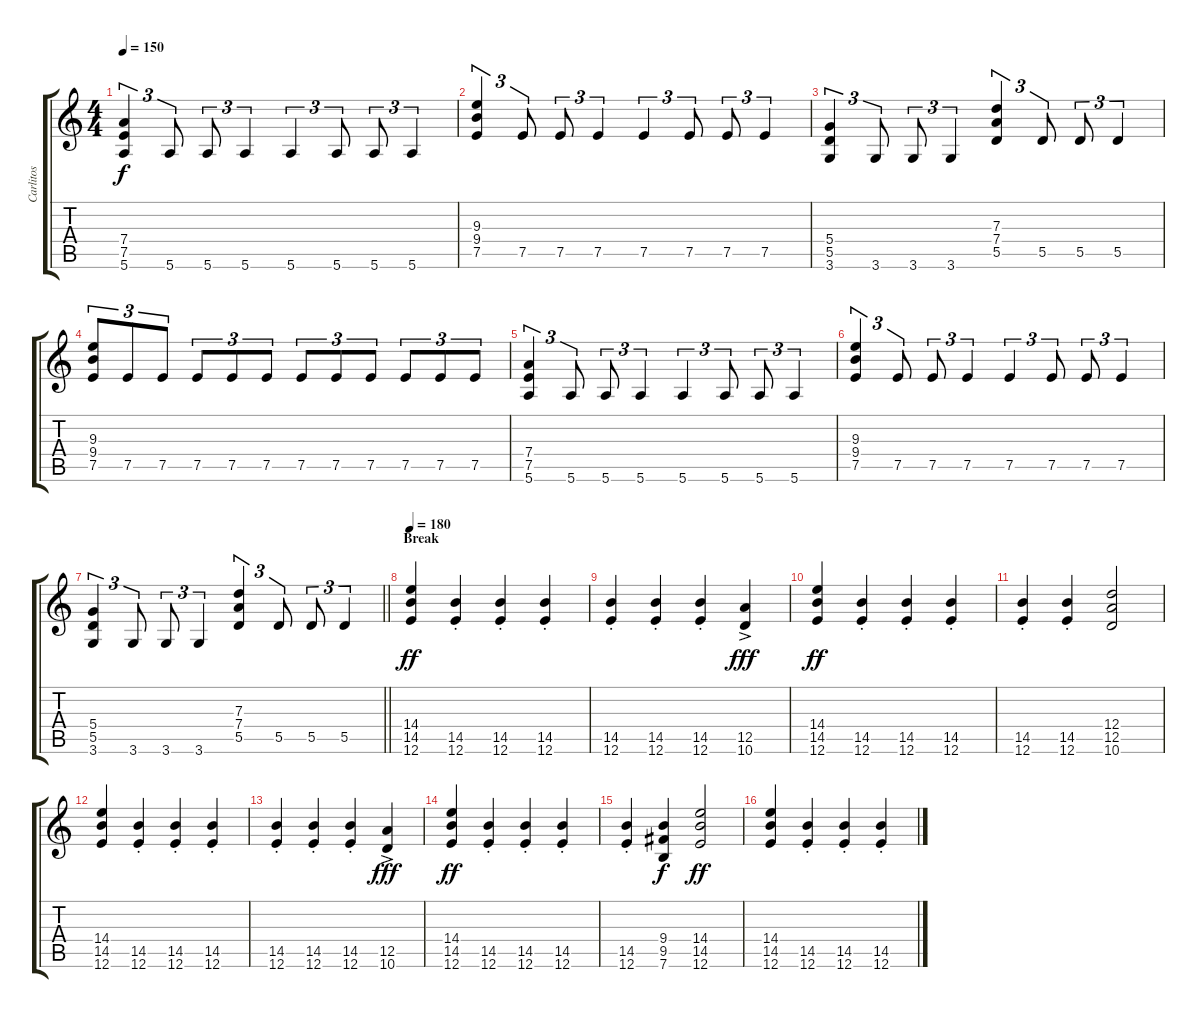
\track ("Carlitos" "Carlitos") {instrument overdrivenguitar}
\staff {score tabs}
\tuning (E4 B3 G3 D3 A2 E2) {hide}
\ts (4 4)
\tempo 150
\clef g2
\ks c
(7.4 7.5 5.6).4{tu (3 2) dy f} 5.6.8{tu (3 2)} 5.6.8{tu (3 2)} 5.6.4{tu (3 2)} 5.6.4{tu (3 2)} 5.6.8{tu (3 2)} 5.6.8{tu (3 2)} 5.6.4{tu (3 2)} |
(9.3 9.4 7.5).4{tu (3 2)} 7.5.8{tu (3 2)} 7.5.8{tu (3 2)} 7.5.4{tu (3 2)} 7.5.4{tu (3 2)} 7.5.8{tu (3 2)} 7.5.8{tu (3 2)} 7.5.4{tu (3 2)} |
(5.4 5.5 3.6).4{tu (3 2)} 3.6.8{tu (3 2)} 3.6.8{tu (3 2)} 3.6.4{tu (3 2)} (7.3 7.4 5.5).4{tu (3 2)} 5.5.8{tu (3 2)} 5.5.8{tu (3 2)} 5.5.4{tu (3 2)} |
(9.3 9.4 7.5).8{tu (3 2)} 7.5.8{tu (3 2)} 7.5.8{tu (3 2)} 7.5.8{tu (3 2)} 7.5.8{tu (3 2)} 7.5.8{tu (3 2)} 7.5.8{tu (3 2)} 7.5.8{tu (3 2)} 7.5.8{tu (3 2)} 7.5.8{tu (3 2)} 7.5.8{tu (3 2)} 7.5.8{tu (3 2)} |
(7.4 7.5 5.6).4{tu (3 2)} 5.6.8{tu (3 2)} 5.6.8{tu (3 2)} 5.6.4{tu (3 2)} 5.6.4{tu (3 2)} 5.6.8{tu (3 2)} 5.6.8{tu (3 2)} 5.6.4{tu (3 2)} |
(9.3 9.4 7.5).4{tu (3 2)} 7.5.8{tu (3 2)} 7.5.8{tu (3 2)} 7.5.4{tu (3 2)} 7.5.4{tu (3 2)} 7.5.8{tu (3 2)} 7.5.8{tu (3 2)} 7.5.4{tu (3 2)} |
\barLineRight lightlight
(5.4 5.5 3.6).4{tu (3 2)} 3.6.8{tu (3 2)} 3.6.8{tu (3 2)} 3.6.4{tu (3 2)} (7.3 7.4 5.5).4{tu (3 2)} 5.5.8{tu (3 2)} 5.5.8{tu (3 2)} 5.5.4{tu (3 2)} |
\section ("" "Break")
\tempo 180
(14.4 14.5 12.6).4{dy ff} (14.5{st} 12.6{st}).4 (14.5{st} 12.6{st}).4 (14.5{st} 12.6{st}).4 |
(14.5{st} 12.6{st}).4 (14.5{st} 12.6{st}).4 (14.5{st} 12.6{st}).4 (12.5{ac} 10.6{ac}).4{dy fff} |
(14.4 14.5 12.6).4{dy ff} (14.5{st} 12.6{st}).4 (14.5{st} 12.6{st}).4 (14.5{st} 12.6{st}).4 |
(14.5{st} 12.6{st}).4 (14.5{st} 12.6{st}).4 (12.4 12.5 10.6).2 |
(14.4 14.5 12.6).4 (14.5{st} 12.6{st}).4 (14.5{st} 12.6{st}).4 (14.5{st} 12.6{st}).4 |
(14.5{st} 12.6{st}).4 (14.5{st} 12.6{st}).4 (14.5{st} 12.6{st}).4 (12.5{ac} 10.6{ac}).4{dy fff} |
(14.4 14.5 12.6).4{dy ff} (14.5{st} 12.6{st}).4 (14.5{st} 12.6{st}).4 (14.5{st} 12.6{st}).4 |
(14.5{st} 12.6{st}).4 (9.4 9.5 7.6).4{dy f} (14.4 14.5 12.6).2{dy ff} |
(14.4 14.5 12.6).4 (14.5{st} 12.6{st}).4 (14.5{st} 12.6{st}).4 (14.5{st} 12.6{st}).4
